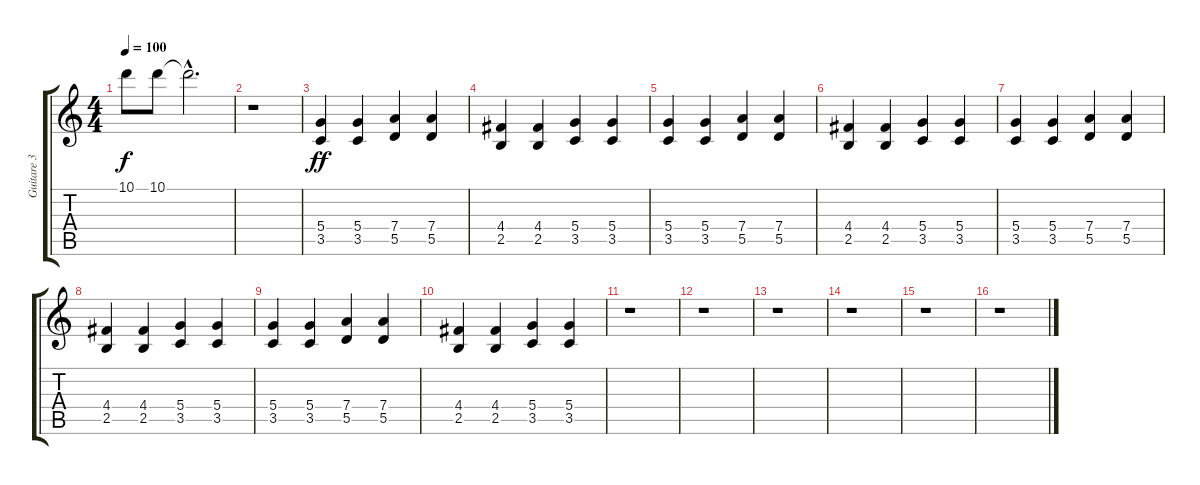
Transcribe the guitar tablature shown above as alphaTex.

\track ("Guitare 3" "Guitare 3") {instrument distortionguitar}
\staff {score tabs}
\tuning (E4 B3 G3 D3 A2 E2) {hide}
\ts (4 4)
\tempo 100
\clef g2
\ks c
10.1.8{dy f} 10.1.8 10.1{hac t}.2{d} |
r.1 |
(5.4 3.5).4{dy ff} (5.4 3.5).4 (7.4 5.5).4 (7.4 5.5).4 |
(4.4 2.5).4 (4.4 2.5).4 (5.4 3.5).4 (5.4 3.5).4 |
(5.4 3.5).4 (5.4 3.5).4 (7.4 5.5).4 (7.4 5.5).4 |
(4.4 2.5).4 (4.4 2.5).4 (5.4 3.5).4 (5.4 3.5).4 |
(5.4 3.5).4 (5.4 3.5).4 (7.4 5.5).4 (7.4 5.5).4 |
(4.4 2.5).4 (4.4 2.5).4 (5.4 3.5).4 (5.4 3.5).4 |
(5.4 3.5).4 (5.4 3.5).4 (7.4 5.5).4 (7.4 5.5).4 |
(4.4 2.5).4 (4.4 2.5).4 (5.4 3.5).4 (5.4 3.5).4 |
r.1 |
r.1 |
r.1 |
r.1 |
r.1 |
r.1
